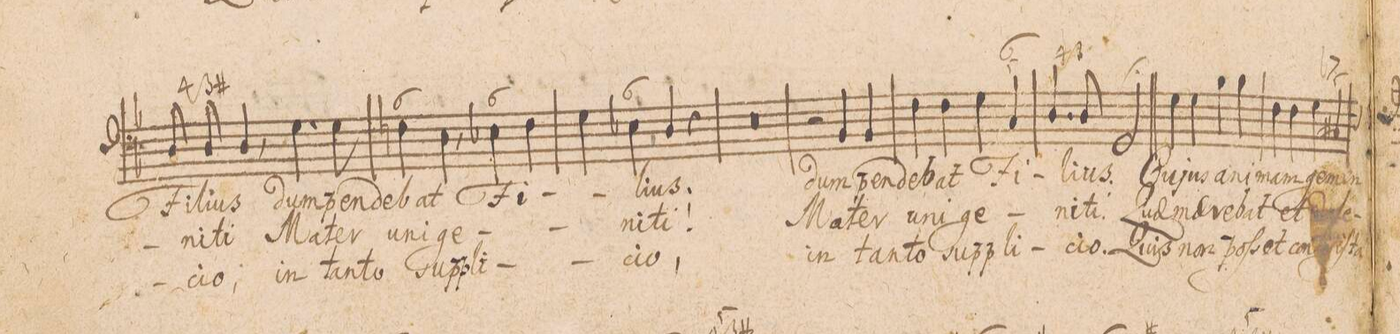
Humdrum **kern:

**kern	**fba	**text	**text	**text
*I"BASSUS.	*	*	*	*
*clefF4	*	*	*	*
*k[b-]	*	*	*	*
*met(c)	*	*	*	*
*M4/4	*	*	*	*
8D/	4	Fi-	.	.
8D/	3#r	-li-	-ni-	-ci-
4D,</	.	-us	-ti	-o,
4.G\	.	dum	Ma-	in
8G\	.	pen-	-ter	tan-
=9	=9	=9	=9	=9
4Fn\	6	-de-	u-	-to
4D,<\	.	-bat	-ni-	sup-
4E-X\	6	Fi-	-ge-	-pli-
4F\	.	.	.	.
=10	=10	=10	=10	=10
4G\	.	.	.	.
4E-X\	6	-li-	-ni-	-ci-
4D/	.	-us.	-ti!	-o,
4r	.	.	.	.
=11	=11	=11	=11	=11
0r	.	.	.	.
=12	=12	=12	=12	=12
=13	=13	=13	=13	=13
2r	.	.	.	.
4BB-/	.	dum	Ma-	in
4BB-/	.	pen-	-ter	tan-
=14	=14	=14	=14	=14
4F\	.	-de-	u-	-to
4F\	.	.	.	.
4G\	.	.	.	.
4C/	6 5	-bat	-ni-	sup-
=15	=15	=15	=15	=15
4.D/	4	Fi-	-ge-	-pli-
8D/	3	li-	ni-	ci-
2GG;/	.	-us.	-ti.	-o.
=16||	=16||	=16||	=16||	=16||
*M4/4	*	*	*	*
*met(c)	*	*	*	*
*mmet()	*	*	*	*
*	*	*null	*null	*null
4G\	.	Cu-	Quae	Quis
4G\	.	-jus	mae-	non
4B-\	.	a-	-re-	poſ-
4B-\	.	-ni-	-bat	-set
=17	=17	=17	=17	=17
4F\	.	-mam	et	con-
4F\	.	ge-	do-	-tri-
4G\	.	-men-	-le-	-ſta-
4C#X/	7- 5	.	.	.
*custos:D	*	*	*	*
=18	=18	=18	=18	=18
*-	*-	*-	*-	*-
